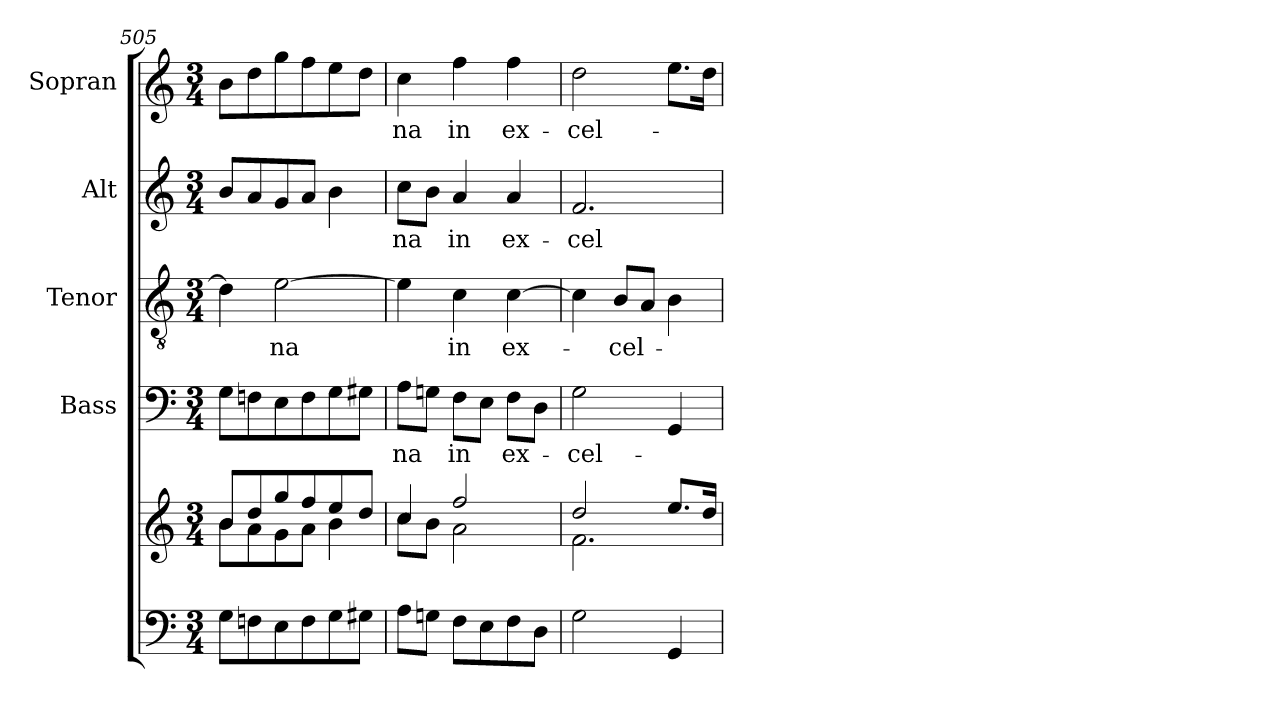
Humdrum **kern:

**kern	**kern	**kern	**text	**kern	**text	**kern	**text	**kern	**text
*part5	*part5	*part4	*part4	*part3	*part3	*part2	*part2	*part1	*part1
*staff6	*staff5	*staff4	*staff4	*staff3	*staff3	*staff2	*staff2	*staff1	*staff1
*	*	*I"Bass	*	*I"Tenor	*	*I"Alt	*	*I"Sopran	*
*	*	*I'B.	*	*I'T.	*	*I'A.	*	*I'S.	*
*clefF4	*clefG2	*clefF4	*	*clefGv2	*	*clefG2	*	*clefG2	*
*k[]	*k[]	*k[]	*	*k[]	*	*k[]	*	*k[]	*
*C:	*C:	*C:	*	*C:	*	*C:	*	*C:	*
*M3/4	*M3/4	*M3/4	*	*M3/4	*	*M3/4	*	*M3/4	*
=505	=505	=505	=505	=505	=505	=505	=505	=505	=505
*	*^	*	*	*	*	*	*	*	*
8G\L	8b/L	8b\L	8G\L	.	4d\]	.	8b/L	.	8b\L	.
8Fn\	8dd/	8a\	8Fn\	.	.	.	8a/	.	8dd\	.
!	!	!	!	!	!	!LO:LY:b	!	!	!	!
8E\	8gg/	8g\	8E\	.	[2e\	-na	8g/	.	8gg\	.
8F\	8ff/	8a\J	8F\	.	.	.	8a/J	.	8ff\	.
8G\	8ee/	4b\	8G\	.	.	.	4b\	.	8ee\	.
8G#X\J	8dd/J	.	8G#X\J	.	.	.	.	.	8dd\J	.
=506	=506	=506	=506	=506	=506	=506	=506	=506	=506	=506
!	!	!	!	!LO:LY:b	!	!	!	!LO:LY:b	!	!LO:LY:b
8A\L	4cc/	8cc\L	8A\L	-na	4e\]	.	8cc\L	-na	4cc\	-na
8Gn\J	.	8b\J	8Gn\J	.	.	.	8b\J	.	.	.
!	!	!	!	!LO:LY:b	!	!LO:LY:b	!	!LO:LY:b	!	!LO:LY:b
8F\L	2ff/	2a\	8F\L	in	4c\	in	4a/	in	4ff\	in
8E\	.	.	8E\J	.	.	.	.	.	.	.
!	!	!	!	!LO:LY:b	!	!LO:LY:b	!	!LO:LY:b	!	!LO:LY:b
8F\	.	.	8F\L	ex-	[4c\	ex-	4a/	ex-	4ff\	ex-
8D\J	.	.	8D\J	.	.	.	.	.	.	.
=507	=507	=507	=507	=507	=507	=507	=507	=507	=507	=507
!	!	!	!	!LO:LY:b	!	!	!	!LO:LY:b	!	!LO:LY:b
2G\	2dd/	2.f\	2G\	-cel-	4c\]	.	2.f/	-cel-	2dd\	-cel-
!	!	!	!	!	!	!LO:LY:b	!	!	!	!
.	.	.	.	.	8B/L	-cel-	.	.	.	.
.	.	.	.	.	8A/J	.	.	.	.	.
4GG/	8.ee/L	.	4GG/	.	4B\	.	.	.	8.ee\L	.
.	16dd/Jk	.	.	.	.	.	.	.	16dd\Jk	.
*	*v	*v	*	*	*	*	*	*	*	*
=	=	=	=	=	=	=	=	=	=
*-	*-	*-	*-	*-	*-	*-	*-	*-	*-
